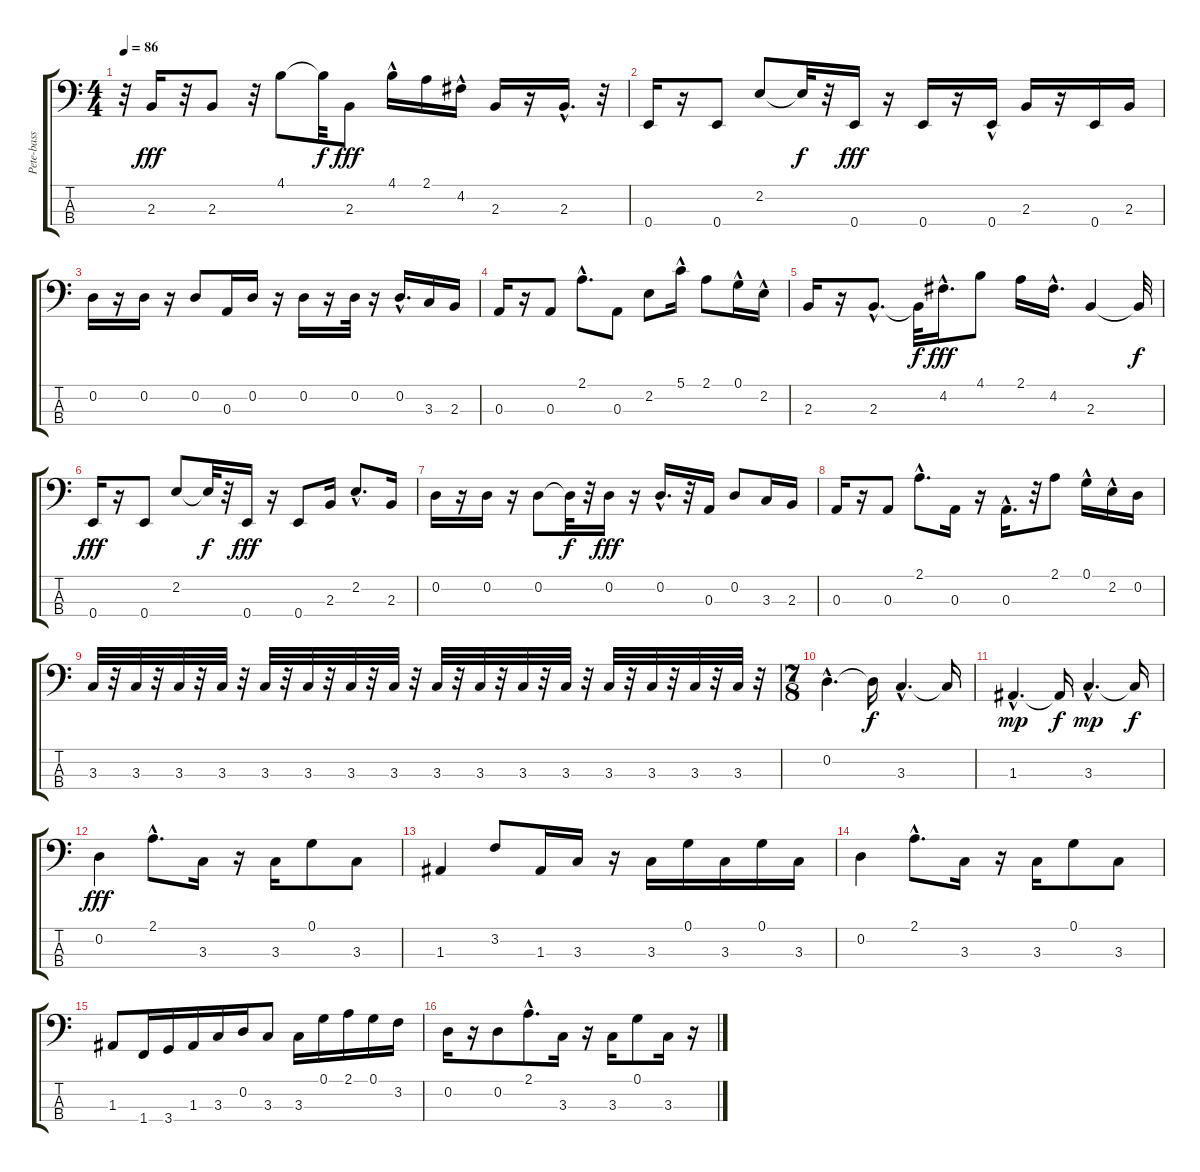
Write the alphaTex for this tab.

\track ("Pete-bass" "Pete-bass") {instrument electricbassfinger}
\staff {score tabs}
\tuning (G2 D2 A1 E1) {hide}
\ts (4 4)
\tempo 86
\clef f4
\ks c
r.32{dy fff} 2.3.16 r.32 2.3.8 r.32 4.1.8 4.1{t}.32{dy f} 2.3.8{dy fff} 4.1{hac}.16 2.1.16 4.2{hac}.16 2.3.16 r.16 2.3{hac}.16{d} r.32 |
0.4.16 r.16 0.4.8 2.2.8 2.2{t}.32{dy f} r.32 0.4.16{dy fff} r.16 0.4.16 r.16 0.4{hac}.16 2.3.16 r.16 0.4.16 2.3.16 |
0.2.16 r.16 0.2.16 r.16 0.2.8 0.3.16 0.2.16 r.16 0.2.16 r.16 0.2.32 r.16 0.2{hac}.16{d} 3.3.16 2.3.16 |
0.3.16 r.16 0.3.8 2.1{hac}.8{d} 0.3.8 2.2.8 5.1{hac}.16 2.1.8 0.1{hac}.16 2.2{hac}.16 |
2.3.16 r.16 2.3{hac}.8{d} 2.3{t}.32{dy f} 4.2{hac}.16{d dy fff} 4.1.8 2.1.16 4.2{hac}.16{d} 2.3.4 2.3{t}.32{dy f} |
0.4.16{dy fff} r.16 0.4.8 2.2.8 2.2{t}.32{dy f} r.32 0.4.16{dy fff} r.16 0.4.8 2.3.16 2.2{hac}.8{d} 2.3.16 |
0.2.16 r.16 0.2.16 r.16 0.2.8 0.2{t}.32{dy f} r.32 0.2.16{dy fff} r.16 0.2{hac}.16{d} r.32 0.3.16 0.2.8 3.3.16 2.3.16 |
0.3.16 r.16 0.3.8 2.1{hac}.8{d} 0.3.16 r.16 0.3{hac}.16{d} r.32 2.1.8 0.1{hac}.16 2.2{hac}.16 0.2.16 |
3.3.32 r.32 3.3.32 r.32 3.3.32 r.32 3.3.32 r.32 3.3.32 r.32 3.3.32 r.32 3.3.32 r.32 3.3.32 r.32 3.3.32 r.32 3.3.32 r.32 3.3.32 r.32 3.3.32 r.32 3.3.32 r.32 3.3.32 r.32 3.3.32 r.32 3.3.32 r.32 |
\ts (7 8)
0.2{hac}.4{d} 0.2{t}.16{dy f} 3.3{hac}.4{d} 3.3{t}.16 |
1.3{hac}.4{d dy mp} 1.3{t}.16{dy f} 3.3{hac}.4{d dy mp} 3.3{t}.16{dy f} |
0.2.4{dy fff} 2.1{hac}.8{d} 3.3.16 r.16 3.3.16 0.1.8 3.3.8 |
1.3.4 3.2.8 1.3.16 3.3.16 r.16 3.3.16 0.1.16 3.3.16 0.1.16 3.3.16 |
0.2.4 2.1{hac}.8{d} 3.3.16 r.16 3.3.16 0.1.8 3.3.8 |
1.3.8 1.4.16 3.4.16 1.3.16 3.3.16 0.2.16 3.3.8 3.3.16 0.1.16 2.1.16 0.1.16 3.2.16 |
0.2.16 r.16 0.2.8 2.1{hac}.8{d} 3.3.16 r.16 3.3.16 0.1.8 3.3.16 r.16
